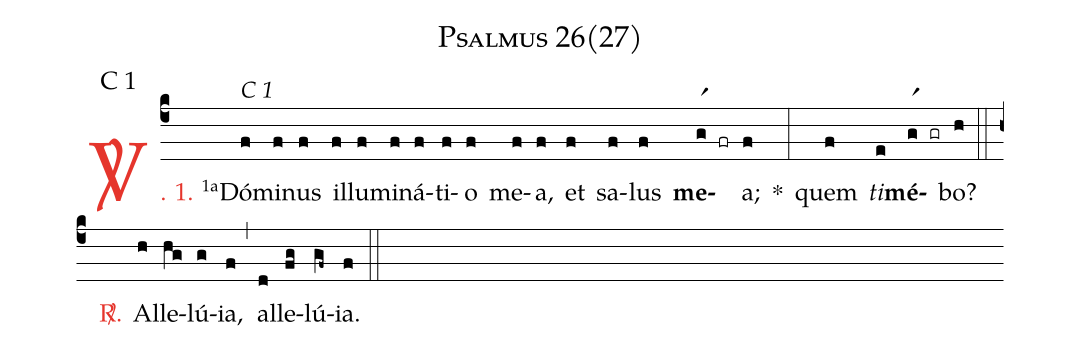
name: Psalmus 26(27);
mode: C 1;
%%
(c4)

<c><sp>V/</sp>. 1.</c> <v>\VSup{1a}</v>Dó(f[alt:C 1])mi(f)nus(f) il(f)lu(f)mi(f)ná(f)ti(f)o(f) me(f)a,(f) et(f) sa(f)lus(f) <b>me</b>(gr1 fr)a;(f) *(:) quem(f) <i>ti</i>(e)<b>mé</b>(gr1 gr)bo?(h)

(::)

<nlba><c><sp>R/</sp>.</c>() Al</nlba>(h)le(hg)lú(g)ia,(f) (,) al(d)le(fg)lú(gf~)ia.(f)

(::)
